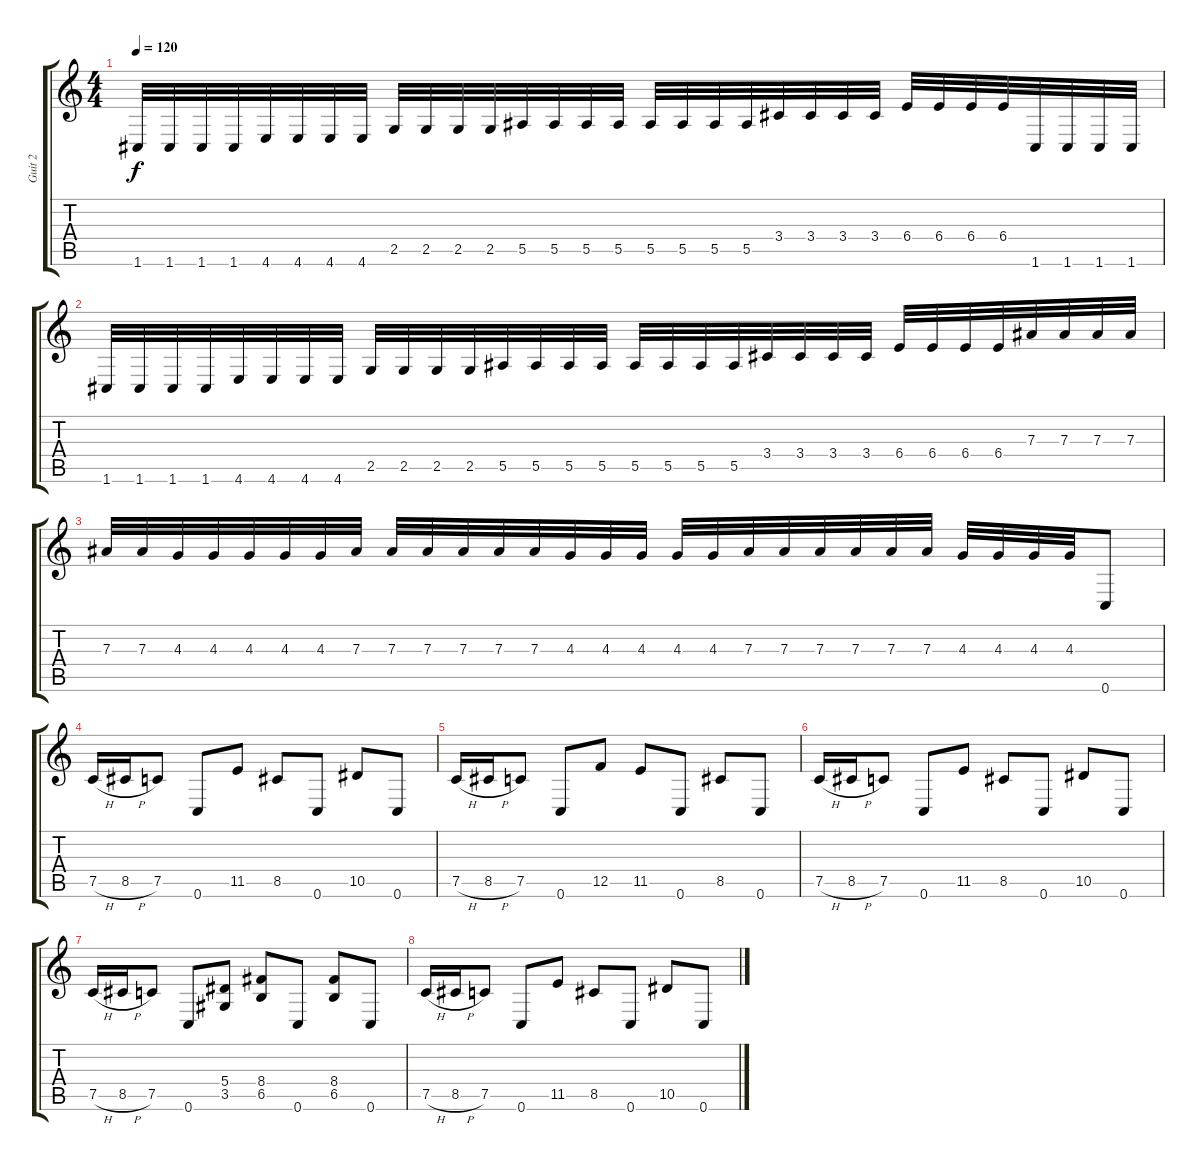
\track ("Guit 2" "Guit 2") {instrument distortionguitar}
\staff {score tabs}
\tuning (C4 G3 Eb3 Bb2 F2 C2) {hide}
\ts (4 4)
\tempo 120
\clef g2
\ks c
1.6.32{dy f} 1.6.32 1.6.32 1.6.32 4.6.32 4.6.32 4.6.32 4.6.32 2.5.32 2.5.32 2.5.32 2.5.32 5.5.32 5.5.32 5.5.32 5.5.32 5.5.32 5.5.32 5.5.32 5.5.32 3.4.32 3.4.32 3.4.32 3.4.32 6.4.32 6.4.32 6.4.32 6.4.32 1.6.32 1.6.32 1.6.32 1.6.32 |
1.6.32 1.6.32 1.6.32 1.6.32 4.6.32 4.6.32 4.6.32 4.6.32 2.5.32 2.5.32 2.5.32 2.5.32 5.5.32 5.5.32 5.5.32 5.5.32 5.5.32 5.5.32 5.5.32 5.5.32 3.4.32 3.4.32 3.4.32 3.4.32 6.4.32 6.4.32 6.4.32 6.4.32 7.3.32 7.3.32 7.3.32 7.3.32 |
7.3.32 7.3.32 4.3.32 4.3.32 4.3.32 4.3.32 4.3.32 7.3.32 7.3.32 7.3.32 7.3.32 7.3.32 7.3.32 4.3.32 4.3.32 4.3.32 4.3.32 4.3.32 7.3.32 7.3.32 7.3.32 7.3.32 7.3.32 7.3.32 4.3.32 4.3.32 4.3.32 4.3.32 0.6.8 |
7.5{h}.16 8.5{h}.16 7.5.8 0.6.8 11.5.8 8.5.8 0.6.8 10.5.8 0.6.8 |
7.5{h}.16 8.5{h}.16 7.5.8 0.6.8 12.5.8 11.5.8 0.6.8 8.5.8 0.6.8 |
7.5{h}.16 8.5{h}.16 7.5.8 0.6.8 11.5.8 8.5.8 0.6.8 10.5.8 0.6.8 |
7.5{h}.16 8.5{h}.16 7.5.8 0.6.8 (5.4 3.5).8 (8.4 6.5).8 0.6.8 (8.4 6.5).8 0.6.8 |
7.5{h}.16 8.5{h}.16 7.5.8 0.6.8 11.5.8 8.5.8 0.6.8 10.5.8 0.6.8
